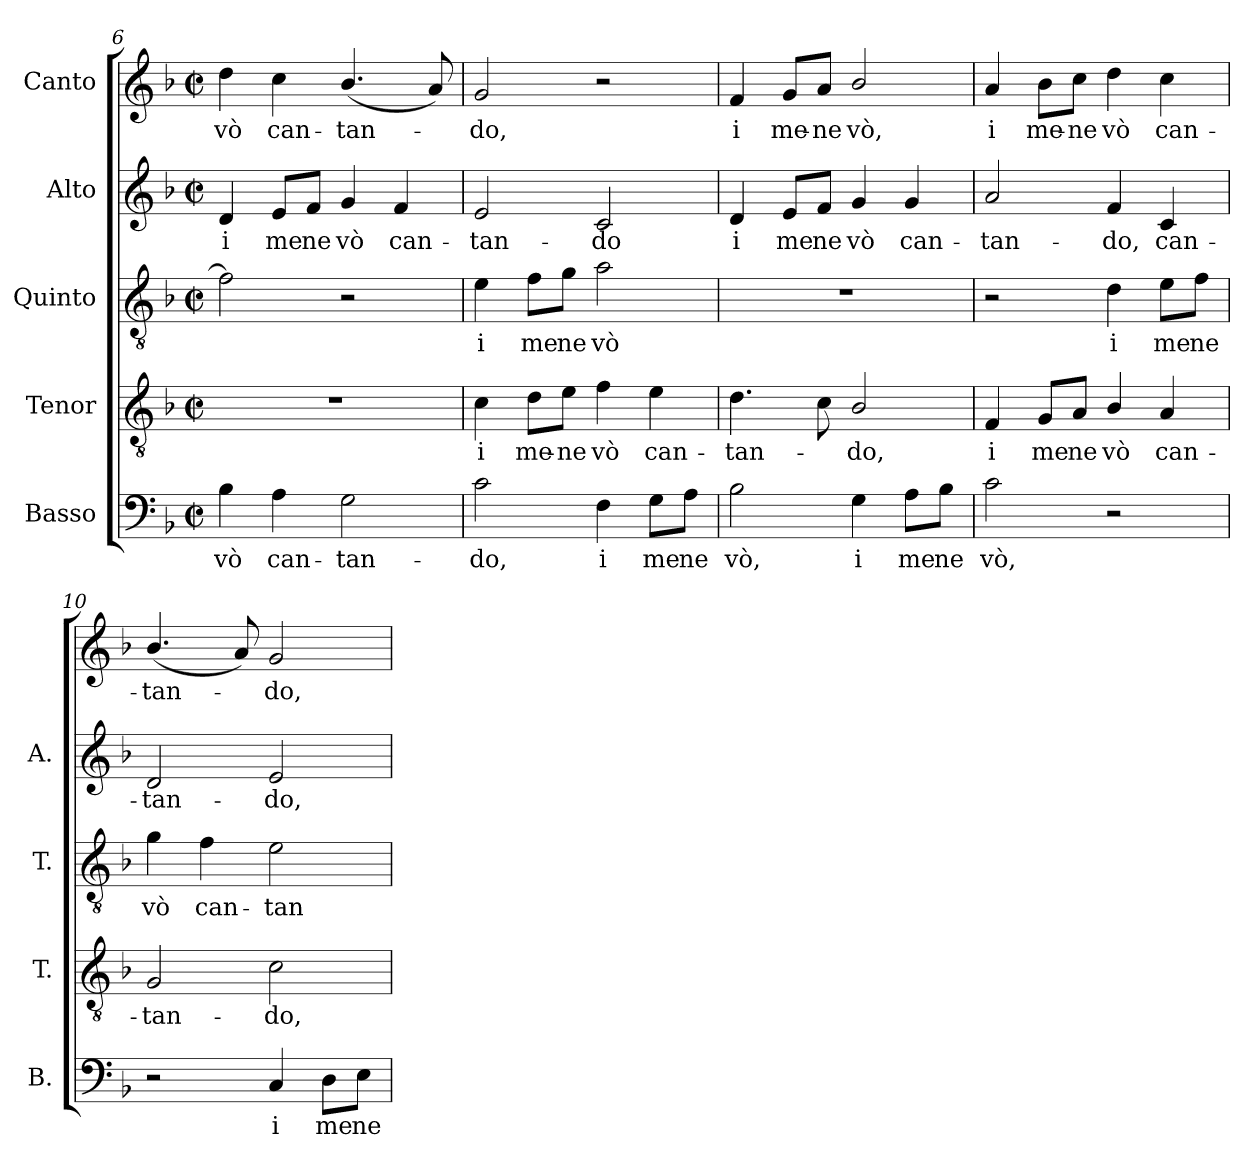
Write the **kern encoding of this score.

**kern	**text	**kern	**text	**kern	**text	**kern	**text	**kern	**text
*part5	*part5	*part4	*part4	*part3	*part3	*part2	*part2	*part1	*part1
*staff5	*staff5	*staff4	*staff4	*staff3	*staff3	*staff2	*staff2	*staff1	*staff1
*I"Basso	*	*I"Tenor	*	*I"Quinto	*	*I"Alto	*	*I"Canto	*
*I'B.	*	*I'T.	*	*I'T.	*	*I'A.	*	*	*
!!LO:LB:g=z
*clefF4	*	*clefGv2	*	*clefGv2	*	*clefG2	*	*clefG2	*
*	*	*ITrd7c12	*	*ITrd7c12	*	*	*	*	*
*k[b-]	*	*k[b-]	*	*k[b-]	*	*k[b-]	*	*k[b-]	*
*F:	*	*F:	*	*F:	*	*F:	*	*F:	*
*M2/2	*	*M2/2	*	*M2/2	*	*M2/2	*	*M2/2	*
*met(c|)	*	*met(c|)	*	*met(c|)	*	*met(c|)	*	*met(c|)	*
=6	=6	=6	=6	=6	=6	=6	=6	=6	=6
!	!LO:LY:b:color=#000000	!	!	!	!	!	!	!	!
!	!	!	!	!	!	!	!LO:LY:b:color=#000000	!	!
!	!	!	!	!	!	!	!	!	!LO:LY:b:color=#000000
4B-i\	vò	1r	.	2Fi\]	.	4di/	i	4ddi\	vò
!	!LO:LY:b:color=#000000	!	!	!	!	!	!	!	!
!	!	!	!	!	!	!	!LO:LY:b:color=#000000	!	!
!	!	!	!	!	!	!	!	!	!LO:LY:b:color=#000000
4Ai\	can-	.	.	.	.	8ei/L	me	4cci\	can-
!	!	!	!	!	!	!	!LO:LY:b:color=#000000	!	!
.	.	.	.	.	.	8fi/J	ne	.	.
!	!LO:LY:b:color=#000000	!	!	!	!	!	!	!	!
!	!	!	!	!	!	!	!LO:LY:b:color=#000000	!	!
!	!	!	!	!	!	!	!	!	!LO:LY:b:color=#000000
2Gi\	-tan-	.	.	2r	.	4gi/	vò	(4.b-i/	-tan-
!	!	!	!	!	!	!	!LO:LY:b:color=#000000	!	!
.	.	.	.	.	.	4fi/	can-	.	.
.	.	.	.	.	.	.	.	8ai/)	.
=7	=7	=7	=7	=7	=7	=7	=7	=7	=7
!	!LO:LY:b:color=#000000	!	!	!	!	!	!	!	!
!	!	!	!LO:LY:b:color=#000000	!	!	!	!	!	!
!	!	!	!	!	!LO:LY:b:color=#000000	!	!	!	!
!	!	!	!	!	!	!	!LO:LY:b:color=#000000	!	!
!	!	!	!	!	!	!	!	!	!LO:LY:b:color=#000000
2ci\	-do,	4Ci\	i	4Ei\	i	2ei/	-tan-	2gi/	-do,
!	!	!	!LO:LY:b:color=#000000	!	!	!	!	!	!
!	!	!	!	!	!LO:LY:b:color=#000000	!	!	!	!
.	.	8Di\L	me-	8Fi\L	me	.	.	.	.
!	!	!	!LO:LY:b:color=#000000	!	!	!	!	!	!
!	!	!	!	!	!LO:LY:b:color=#000000	!	!	!	!
.	.	8Ei\J	-ne	8Gi\J	ne	.	.	.	.
!	!LO:LY:b:color=#000000	!	!	!	!	!	!	!	!
!	!	!	!LO:LY:b:color=#000000	!	!	!	!	!	!
!	!	!	!	!	!LO:LY:b:color=#000000	!	!	!	!
!	!	!	!	!	!	!	!LO:LY:b:color=#000000	!	!
4Fi\	i	4Fi\	vò	2Ai\	vò	2ci/	-do	2r	.
!	!LO:LY:b:color=#000000	!	!	!	!	!	!	!	!
!	!	!	!LO:LY:b:color=#000000	!	!	!	!	!	!
8Gi\L	me	4Ei\	can-	.	.	.	.	.	.
!	!LO:LY:b:color=#000000	!	!	!	!	!	!	!	!
8Ai\J	ne	.	.	.	.	.	.	.	.
=8	=8	=8	=8	=8	=8	=8	=8	=8	=8
!	!LO:LY:b:color=#000000	!	!	!	!	!	!	!	!
!	!	!	!LO:LY:b:color=#000000	!	!	!	!	!	!
!	!	!	!	!	!	!	!LO:LY:b:color=#000000	!	!
!	!	!	!	!	!	!	!	!	!LO:LY:b:color=#000000
2B-i\	vò,	4.Di\	-tan-	1r	.	4di/	i	4fi/	i
!	!	!	!	!	!	!	!LO:LY:b:color=#000000	!	!
!	!	!	!	!	!	!	!	!	!LO:LY:b:color=#000000
.	.	.	.	.	.	8ei/L	me	8gi/L	me-
!	!	!	!	!	!	!	!LO:LY:b:color=#000000	!	!
!	!	!	!	!	!	!	!	!	!LO:LY:b:color=#000000
.	.	8Ci\	.	.	.	8fi/J	ne	8ai/J	-ne
!	!LO:LY:b:color=#000000	!	!	!	!	!	!	!	!
!	!	!	!LO:LY:b:color=#000000	!	!	!	!	!	!
!	!	!	!	!	!	!	!LO:LY:b:color=#000000	!	!
!	!	!	!	!	!	!	!	!	!LO:LY:b:color=#000000
4Gi\	i	2BB-i/	-do,	.	.	4gi/	vò	2b-i/	vò,
!	!LO:LY:b:color=#000000	!	!	!	!	!	!	!	!
!	!	!	!	!	!	!	!LO:LY:b:color=#000000	!	!
8Ai\L	me	.	.	.	.	4gi/	can-	.	.
!	!LO:LY:b:color=#000000	!	!	!	!	!	!	!	!
8B-i\J	ne	.	.	.	.	.	.	.	.
=9	=9	=9	=9	=9	=9	=9	=9	=9	=9
!	!LO:LY:b:color=#000000	!	!	!	!	!	!	!	!
!	!	!	!LO:LY:b:color=#000000	!	!	!	!	!	!
!	!	!	!	!	!	!	!LO:LY:b:color=#000000	!	!
!	!	!	!	!	!	!	!	!	!LO:LY:b:color=#000000
2ci\	vò,	4FFi/	i	2r	.	2ai/	-tan-	4ai/	i
!	!	!	!LO:LY:b:color=#000000	!	!	!	!	!	!
!	!	!	!	!	!	!	!	!	!LO:LY:b:color=#000000
.	.	8GGi/L	me	.	.	.	.	8b-i\L	me-
!	!	!	!LO:LY:b:color=#000000	!	!	!	!	!	!
!	!	!	!	!	!	!	!	!	!LO:LY:b:color=#000000
.	.	8AAi/J	ne	.	.	.	.	8cci\J	-ne
!	!	!	!LO:LY:b:color=#000000	!	!	!	!	!	!
!	!	!	!	!	!LO:LY:b:color=#000000	!	!	!	!
!	!	!	!	!	!	!	!LO:LY:b:color=#000000	!	!
!	!	!	!	!	!	!	!	!	!LO:LY:b:color=#000000
2r	.	4BB-i/	vò	4Di\	i	4fi/	-do,	4ddi\	vò
!	!	!	!LO:LY:b:color=#000000	!	!	!	!	!	!
!	!	!	!	!	!LO:LY:b:color=#000000	!	!	!	!
!	!	!	!	!	!	!	!LO:LY:b:color=#000000	!	!
!	!	!	!	!	!	!	!	!	!LO:LY:b:color=#000000
.	.	4AAi/	can-	8Ei\L	me	4ci/	can-	4cci\	can-
!	!	!	!	!	!LO:LY:b:color=#000000	!	!	!	!
.	.	.	.	8Fi\J	ne	.	.	.	.
!!LO:LB:g=z
=10	=10	=10	=10	=10	=10	=10	=10	=10	=10
!	!	!	!LO:LY:b:color=#000000	!	!	!	!	!	!
!	!	!	!	!	!LO:LY:b:color=#000000	!	!	!	!
!	!	!	!	!	!	!	!LO:LY:b:color=#000000	!	!
!	!	!	!	!	!	!	!	!	!LO:LY:b:color=#000000
2r	.	2GGi/	-tan-	4Gi\	vò	2di/	-tan-	(4.b-i/	-tan-
!	!	!	!	!	!LO:LY:b:color=#000000	!	!	!	!
.	.	.	.	4Fi\	can-	.	.	.	.
.	.	.	.	.	.	.	.	8ai/)	.
!	!LO:LY:b:color=#000000	!	!	!	!	!	!	!	!
!	!	!	!LO:LY:b:color=#000000	!	!	!	!	!	!
!	!	!	!	!	!LO:LY:b:color=#000000	!	!	!	!
!	!	!	!	!	!	!	!LO:LY:b:color=#000000	!	!
!	!	!	!	!	!	!	!	!	!LO:LY:b:color=#000000
4Ci/	i	2Ci\	-do,	2Ei\	-tan-	2ei/	-do,	2gi/	-do,
!	!LO:LY:b:color=#000000	!	!	!	!	!	!	!	!
8Di\L	me	.	.	.	.	.	.	.	.
!	!LO:LY:b:color=#000000	!	!	!	!	!	!	!	!
8Ei\J	ne	.	.	.	.	.	.	.	.
=	=	=	=	=	=	=	=	=	=
*-	*-	*-	*-	*-	*-	*-	*-	*-	*-
